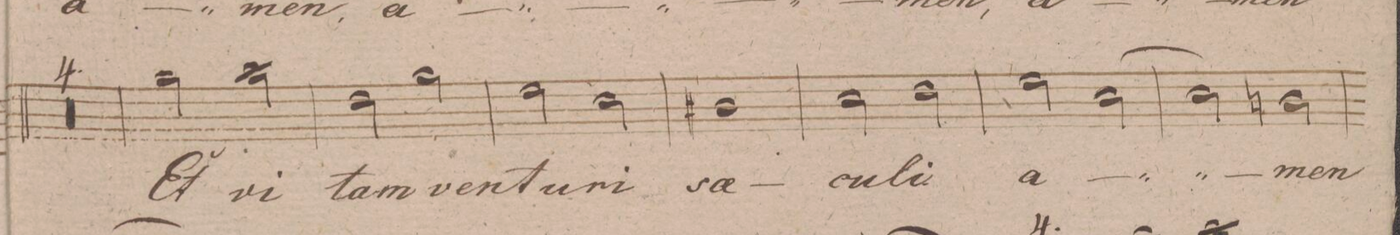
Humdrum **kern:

**kern	**text	**dynam
*I"Baſso.	*	*
*clefF4	*	*
*k[f#]	*	*
*met(c|)	*	*
*M2/2	*	*
00r	.	.
=273	=273	=273
=274	=274	=274
=275	=275	=275
=276	=276	=276
2B\	Et	.
2c\	vi-	.
=277	=277	=277
2F#\	-tam	.
2B\	ven-	.
=278	=278	=278
2G\	-tu-	.
2E\	-ri	.
=279	=279	=279
1D#X\	sae-	.
=280	=280	=280
2E\	-cu-	.
2F#\	-li	.
=281	=281	=281
2G\	a-	.
[2E\	.	.
=282	=282	=282
2E\]	.	.
2Dn\	-men,	.
=283	=283	=283
*-	*-	*-
